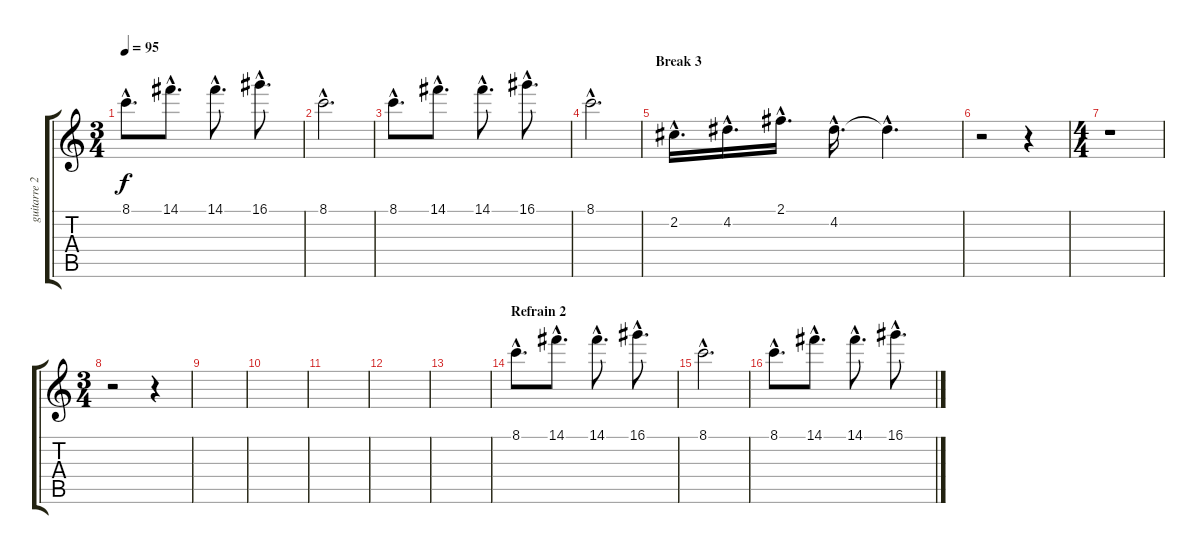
\track ("guitarre 2" "guitarre 2") {instrument acousticguitarsteel}
\staff {score tabs}
\tuning (E4 B3 G3 D3 A2 E2) {hide}
\ts (3 4)
\tempo 95
\clef g2
\ks c
8.1{hac}.8{d dy f} 14.1{hac}.8{d} 14.1{hac}.8{d} 16.1{hac}.8{d} |
8.1{hac}.2{d} |
8.1{hac}.8{d} 14.1{hac}.8{d} 14.1{hac}.8{d} 16.1{hac}.8{d} |
8.1{hac}.2{d} |
\section ("" "Break 3")
2.2{hac}.16{d} 4.2{hac}.16{d} 2.1{hac}.16{d} 4.2{hac}.16{d} 4.2{hac t}.4{d} |
r.2 r.4 |
\ts (4 4)
r.1 |
\ts (3 4)
r.2 r.4 |
|
|
|
|
|
\section ("" "Refrain 2")
8.1{hac}.8{d} 14.1{hac}.8{d} 14.1{hac}.8{d} 16.1{hac}.8{d} |
8.1{hac}.2{d} |
8.1{hac}.8{d} 14.1{hac}.8{d} 14.1{hac}.8{d} 16.1{hac}.8{d}
